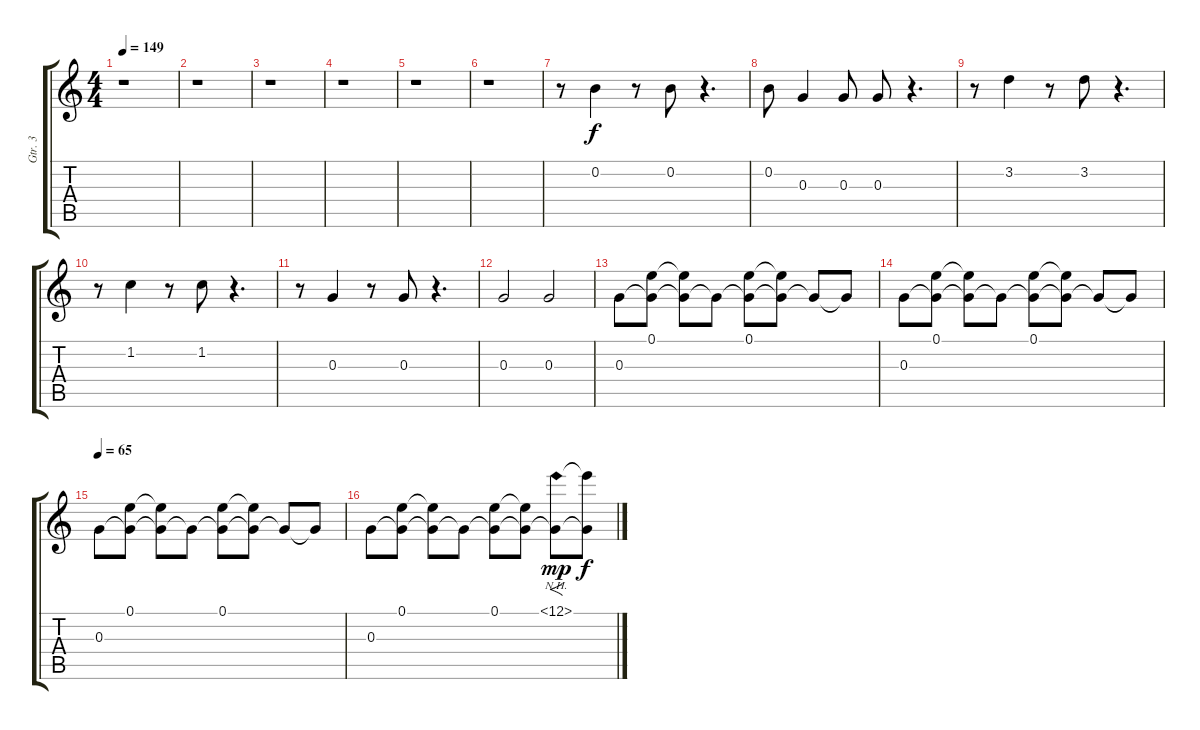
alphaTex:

\track ("Gtr. 3" "Gtr. 3") {instrument electricguitarjazz}
\staff {score tabs}
\tuning (E4 B3 G3 D3 A2 E2) {hide}
\ts (4 4)
\tempo 149
\clef g2
\ks c
r.1{dy f} |
r.1 |
r.1 |
r.1 |
r.1 |
r.1 |
r.8 0.2.4 r.8 0.2.8 r.4{d} |
0.2.8 0.3.4 0.3.8 0.3.8 r.4{d} |
r.8 3.2.4 r.8 3.2.8 r.4{d} |
r.8 1.2.4 r.8 1.2.8 r.4{d} |
r.8 0.3.4 r.8 0.3.8 r.4{d} |
0.3.2 0.3.2 |
0.3.8 (0.1 0.3{t}).8 (0.1{t} 0.3{t}).8 0.3{t}.8 (0.1 0.3{t}).8 (0.1{t} 0.3{t}).8 0.3{t}.8 0.3{t}.8 |
0.3.8 (0.1 0.3{t}).8 (0.1{t} 0.3{t}).8 0.3{t}.8 (0.1 0.3{t}).8 (0.1{t} 0.3{t}).8 0.3{t}.8 0.3{t}.8 |
\tempo 65
0.3.8 (0.1 0.3{t}).8 (0.1{t} 0.3{t}).8 0.3{t}.8 (0.1 0.3{t}).8 (0.1{t} 0.3{t}).8 0.3{t}.8 0.3{t}.8 |
0.3.8 (0.1 0.3{t}).8 (0.1{t} 0.3{t}).8 0.3{t}.8 (0.1 0.3{t}).8 (0.1{t} 0.3{t}).8 (12.1{nh} 0.3{t}).8{f dy mp} (12.1{t} 0.3{t}).8{dy f}
